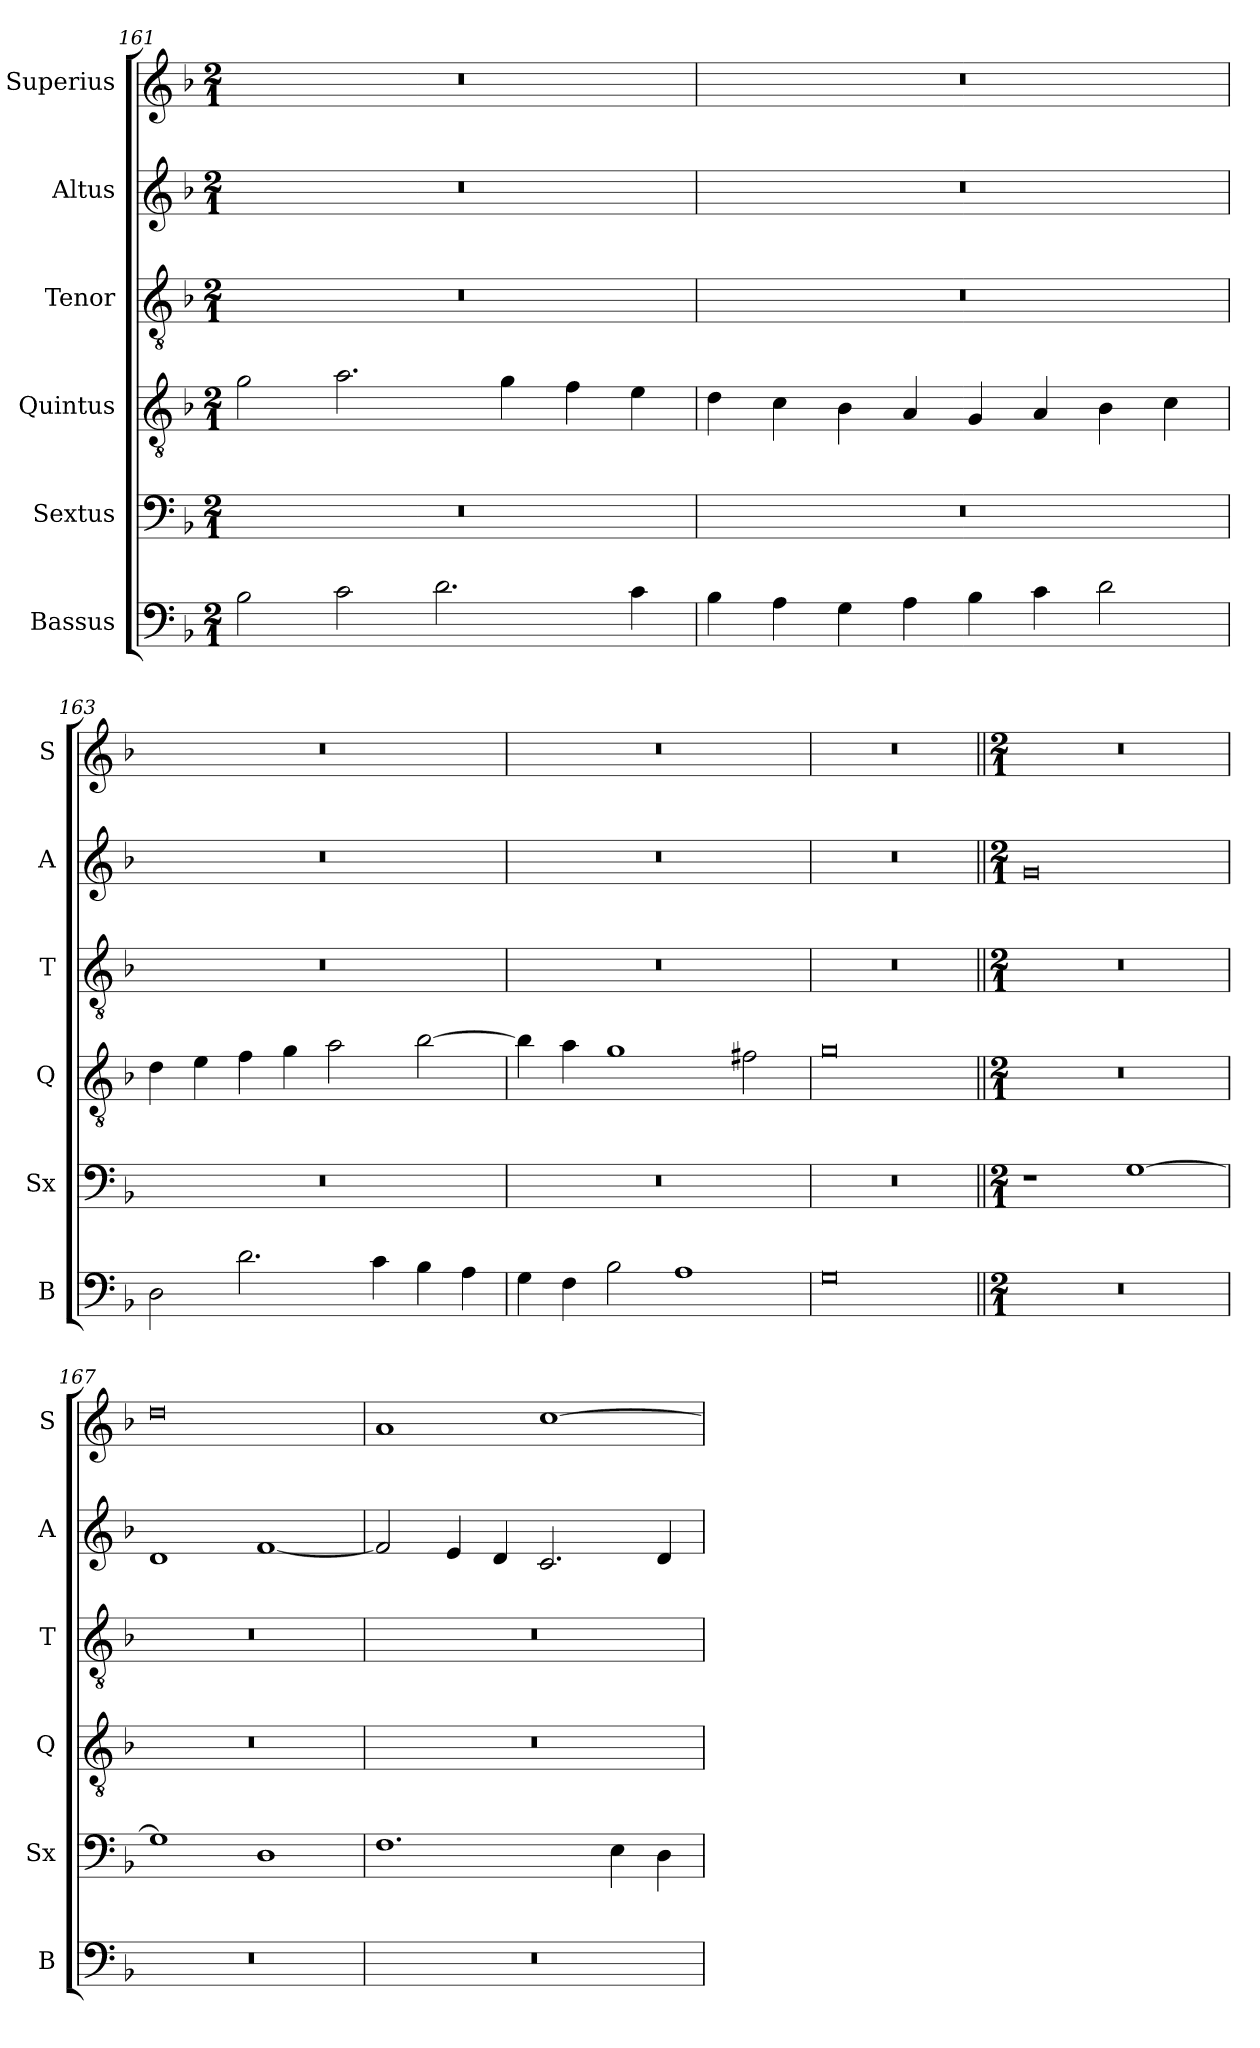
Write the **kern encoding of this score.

**kern	**kern	**kern	**kern	**kern	**kern
*part6	*part5	*part4	*part3	*part2	*part1
*staff6	*staff5	*staff4	*staff3	*staff2	*staff1
*I"Bassus	*I"Sextus	*I"Quintus	*I"Tenor	*I"Altus	*I"Superius
*I'B	*I'Sx	*I'Q	*I'T	*I'A	*I'S
*clefF4	*clefF4	*clefGv2	*clefGv2	*clefG2	*clefG2
*k[b-]	*k[b-]	*k[b-]	*k[b-]	*k[b-]	*k[b-]
*M2/1	*M2/1	*M2/1	*M2/1	*M2/1	*M2/1
=161	=161	=161	=161	=161	=161
2B-\	0r	2g\	0r	0r	0r
2c\	.	2.a\	.	.	.
2.d\	.	.	.	.	.
.	.	4g\	.	.	.
.	.	4f\	.	.	.
4c\	.	4e\	.	.	.
=162	=162	=162	=162	=162	=162
4B-\	0r	4d\	0r	0r	0r
4A\	.	4c\	.	.	.
4G\	.	4B-\	.	.	.
4A\	.	4A/	.	.	.
4B-\	.	4G/	.	.	.
4c\	.	4A/	.	.	.
2d\	.	4B-\	.	.	.
.	.	4c\	.	.	.
=163	=163	=163	=163	=163	=163
2D\	0r	4d\	0r	0r	0r
.	.	4e\	.	.	.
2.d\	.	4f\	.	.	.
.	.	4g\	.	.	.
.	.	2a\	.	.	.
4c\	.	.	.	.	.
4B-\	.	[2b-\	.	.	.
4A\	.	.	.	.	.
=164	=164	=164	=164	=164	=164
4G\	0r	4b-\]	0r	0r	0r
4F\	.	4a\	.	.	.
2B-\	.	1g	.	.	.
1A	.	.	.	.	.
.	.	2f#X\	.	.	.
=165	=165	=165	=165	=165	=165
0G	0r	0g	0r	0r	0r
!!LO:LB:g=z
=166||	=166||	=166||	=166||	=166||	=166||
*M2/1	*M2/1	*M2/1	*M2/1	*M2/1	*M2/1
0r	1r	0r	0r	0g	0r
.	[1G	.	.	.	.
=167	=167	=167	=167	=167	=167
0r	1G]	0r	0r	1d	0dd
.	1D	.	.	[1f	.
=168	=168	=168	=168	=168	=168
0r	1.F	0r	0r	2f/]	1a
.	.	.	.	4e/	.
.	.	.	.	4d/	.
.	.	.	.	2.c/	[1cc
.	4E\	.	.	.	.
.	4D\	.	.	4d/	.
=	=	=	=	=	=
*-	*-	*-	*-	*-	*-
